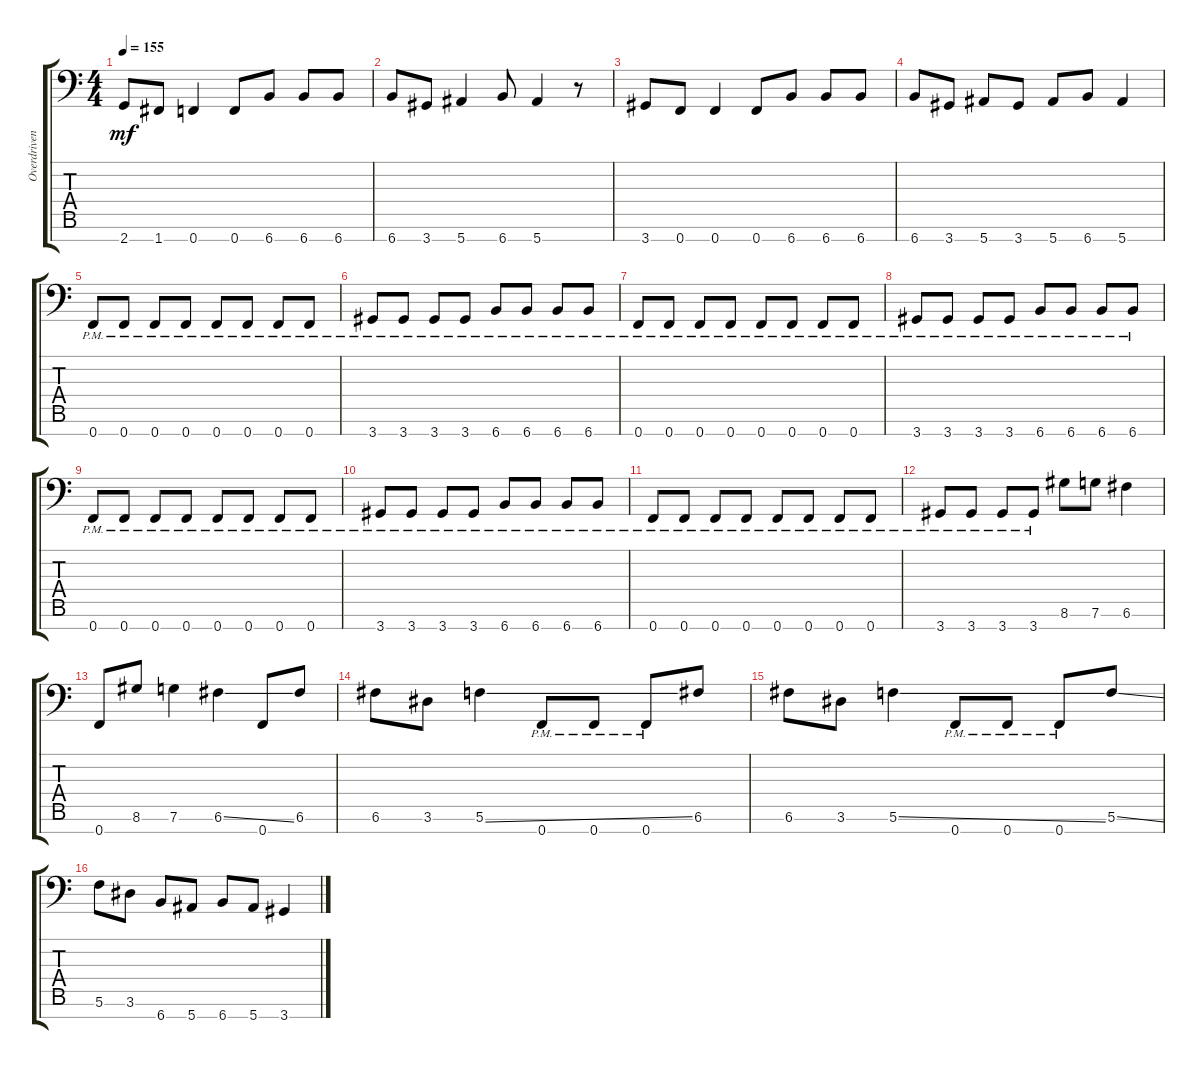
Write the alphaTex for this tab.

\track ("Overdriven Guitar" "Overdriven") {instrument overdrivenguitar}
\staff {score tabs}
\tuning (C4 G3 D3 Bb2 F2 C2 F1) {hide}
\ts (4 4)
\tempo 155
\clef f4
\ks c
2.7.8{dy mf} 1.7.8 0.7.4 0.7.8 6.7.8 6.7.8 6.7.8 |
6.7.8 3.7.8 5.7.4 6.7.8 5.7.4 r.8 |
3.7.8 0.7.8 0.7.4 0.7.8 6.7.8 6.7.8 6.7.8 |
6.7.8 3.7.8 5.7.8 3.7.8 5.7.8 6.7.8 5.7.4 |
0.7{pm}.8 0.7{pm}.8 0.7{pm}.8 0.7{pm}.8 0.7{pm}.8 0.7{pm}.8 0.7{pm}.8 0.7{pm}.8 |
3.7{pm}.8 3.7{pm}.8 3.7{pm}.8 3.7{pm}.8 6.7{pm}.8 6.7{pm}.8 6.7{pm}.8 6.7{pm}.8 |
0.7{pm}.8 0.7{pm}.8 0.7{pm}.8 0.7{pm}.8 0.7{pm}.8 0.7{pm}.8 0.7{pm}.8 0.7{pm}.8 |
3.7{pm}.8 3.7{pm}.8 3.7{pm}.8 3.7{pm}.8 6.7{pm}.8 6.7{pm}.8 6.7{pm}.8 6.7{pm}.8 |
0.7{pm}.8 0.7{pm}.8 0.7{pm}.8 0.7{pm}.8 0.7{pm}.8 0.7{pm}.8 0.7{pm}.8 0.7{pm}.8 |
3.7{pm}.8 3.7{pm}.8 3.7{pm}.8 3.7{pm}.8 6.7{pm}.8 6.7{pm}.8 6.7{pm}.8 6.7{pm}.8 |
0.7{pm}.8 0.7{pm}.8 0.7{pm}.8 0.7{pm}.8 0.7{pm}.8 0.7{pm}.8 0.7{pm}.8 0.7{pm}.8 |
3.7{pm}.8 3.7{pm}.8 3.7{pm}.8 3.7{pm}.8 8.6.8 7.6.8 6.6.4 |
0.7.8 8.6.8 7.6.4 6.6{ss}.4 0.7.8 6.6.8 |
6.6.8 3.6.8 5.6{ss}.4 0.7{pm}.8 0.7{pm}.8 0.7{pm}.8 6.6.8 |
6.6.8 3.6.8 5.6{ss}.4 0.7{pm}.8 0.7{pm}.8 0.7{pm}.8 5.6{ss}.8 |
5.6.8 3.6.8 6.7.8 5.7.8 6.7.8 5.7.8 3.7.4
